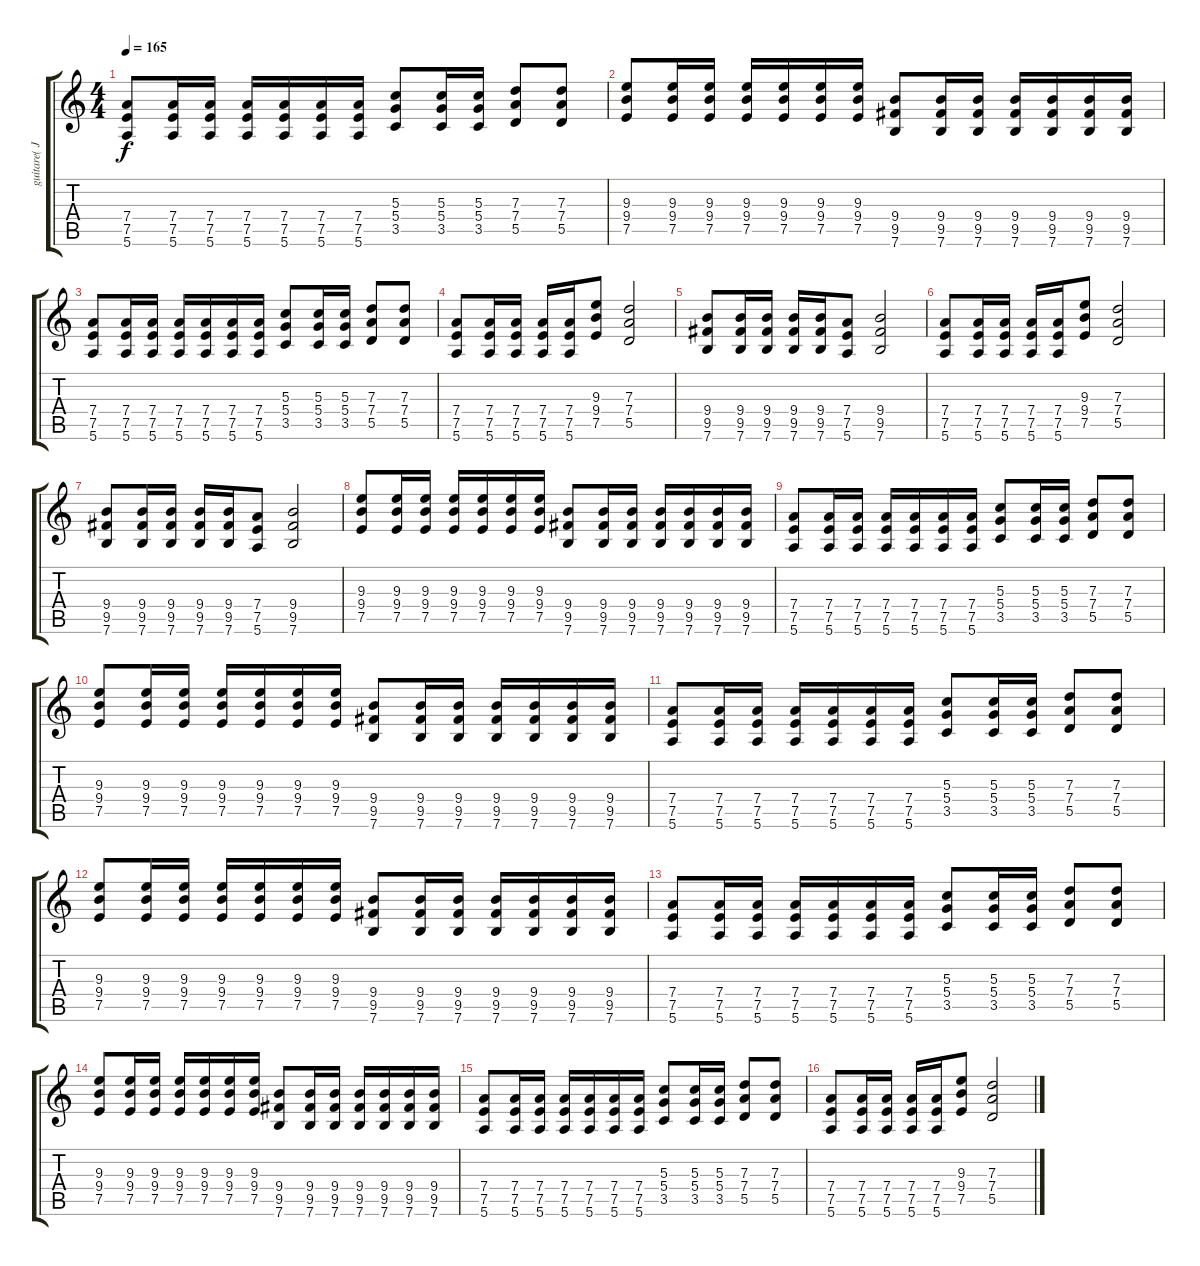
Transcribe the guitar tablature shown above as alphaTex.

\track ("guitare( Jake )" "guitare( J") {instrument distortionguitar}
\staff {score tabs}
\tuning (E4 B3 G3 D3 A2 E2) {hide}
\ts (4 4)
\tempo 165
\clef g2
\ks c
(7.4 7.5 5.6).8{dy f} (7.4 7.5 5.6).16 (7.4 7.5 5.6).16 (7.4 7.5 5.6).16 (7.4 7.5 5.6).16 (7.4 7.5 5.6).16 (7.4 7.5 5.6).16 (5.3 5.4 3.5).8 (5.3 5.4 3.5).16 (5.3 5.4 3.5).16 (7.3 7.4 5.5).8 (7.3 7.4 5.5).8 |
(9.3 9.4 7.5).8 (9.3 9.4 7.5).16 (9.3 9.4 7.5).16 (9.3 9.4 7.5).16 (9.3 9.4 7.5).16 (9.3 9.4 7.5).16 (9.3 9.4 7.5).16 (9.4 9.5 7.6).8 (9.4 9.5 7.6).16 (9.4 9.5 7.6).16 (9.4 9.5 7.6).16 (9.4 9.5 7.6).16 (9.4 9.5 7.6).16 (9.4 9.5 7.6).16 |
(7.4 7.5 5.6).8 (7.4 7.5 5.6).16 (7.4 7.5 5.6).16 (7.4 7.5 5.6).16 (7.4 7.5 5.6).16 (7.4 7.5 5.6).16 (7.4 7.5 5.6).16 (5.3 5.4 3.5).8 (5.3 5.4 3.5).16 (5.3 5.4 3.5).16 (7.3 7.4 5.5).8 (7.3 7.4 5.5).8 |
(7.4 7.5 5.6).8 (7.4 7.5 5.6).16 (7.4 7.5 5.6).16 (7.4 7.5 5.6).16 (7.4 7.5 5.6).16 (9.3 9.4 7.5).8 (7.3 7.4 5.5).2 |
(9.4 9.5 7.6).8 (9.4 9.5 7.6).16 (9.4 9.5 7.6).16 (9.4 9.5 7.6).16 (9.4 9.5 7.6).16 (7.4 7.5 5.6).8 (9.4 9.5 7.6).2 |
(7.4 7.5 5.6).8 (7.4 7.5 5.6).16 (7.4 7.5 5.6).16 (7.4 7.5 5.6).16 (7.4 7.5 5.6).16 (9.3 9.4 7.5).8 (7.3 7.4 5.5).2 |
(9.4 9.5 7.6).8 (9.4 9.5 7.6).16 (9.4 9.5 7.6).16 (9.4 9.5 7.6).16 (9.4 9.5 7.6).16 (7.4 7.5 5.6).8 (9.4 9.5 7.6).2 |
(9.3 9.4 7.5).8 (9.3 9.4 7.5).16 (9.3 9.4 7.5).16 (9.3 9.4 7.5).16 (9.3 9.4 7.5).16 (9.3 9.4 7.5).16 (9.3 9.4 7.5).16 (9.4 9.5 7.6).8 (9.4 9.5 7.6).16 (9.4 9.5 7.6).16 (9.4 9.5 7.6).16 (9.4 9.5 7.6).16 (9.4 9.5 7.6).16 (9.4 9.5 7.6).16 |
(7.4 7.5 5.6).8 (7.4 7.5 5.6).16 (7.4 7.5 5.6).16 (7.4 7.5 5.6).16 (7.4 7.5 5.6).16 (7.4 7.5 5.6).16 (7.4 7.5 5.6).16 (5.3 5.4 3.5).8 (5.3 5.4 3.5).16 (5.3 5.4 3.5).16 (7.3 7.4 5.5).8 (7.3 7.4 5.5).8 |
(9.3 9.4 7.5).8 (9.3 9.4 7.5).16 (9.3 9.4 7.5).16 (9.3 9.4 7.5).16 (9.3 9.4 7.5).16 (9.3 9.4 7.5).16 (9.3 9.4 7.5).16 (9.4 9.5 7.6).8 (9.4 9.5 7.6).16 (9.4 9.5 7.6).16 (9.4 9.5 7.6).16 (9.4 9.5 7.6).16 (9.4 9.5 7.6).16 (9.4 9.5 7.6).16 |
(7.4 7.5 5.6).8 (7.4 7.5 5.6).16 (7.4 7.5 5.6).16 (7.4 7.5 5.6).16 (7.4 7.5 5.6).16 (7.4 7.5 5.6).16 (7.4 7.5 5.6).16 (5.3 5.4 3.5).8 (5.3 5.4 3.5).16 (5.3 5.4 3.5).16 (7.3 7.4 5.5).8 (7.3 7.4 5.5).8 |
(9.3 9.4 7.5).8 (9.3 9.4 7.5).16 (9.3 9.4 7.5).16 (9.3 9.4 7.5).16 (9.3 9.4 7.5).16 (9.3 9.4 7.5).16 (9.3 9.4 7.5).16 (9.4 9.5 7.6).8 (9.4 9.5 7.6).16 (9.4 9.5 7.6).16 (9.4 9.5 7.6).16 (9.4 9.5 7.6).16 (9.4 9.5 7.6).16 (9.4 9.5 7.6).16 |
(7.4 7.5 5.6).8 (7.4 7.5 5.6).16 (7.4 7.5 5.6).16 (7.4 7.5 5.6).16 (7.4 7.5 5.6).16 (7.4 7.5 5.6).16 (7.4 7.5 5.6).16 (5.3 5.4 3.5).8 (5.3 5.4 3.5).16 (5.3 5.4 3.5).16 (7.3 7.4 5.5).8 (7.3 7.4 5.5).8 |
(9.3 9.4 7.5).8 (9.3 9.4 7.5).16 (9.3 9.4 7.5).16 (9.3 9.4 7.5).16 (9.3 9.4 7.5).16 (9.3 9.4 7.5).16 (9.3 9.4 7.5).16 (9.4 9.5 7.6).8 (9.4 9.5 7.6).16 (9.4 9.5 7.6).16 (9.4 9.5 7.6).16 (9.4 9.5 7.6).16 (9.4 9.5 7.6).16 (9.4 9.5 7.6).16 |
(7.4 7.5 5.6).8 (7.4 7.5 5.6).16 (7.4 7.5 5.6).16 (7.4 7.5 5.6).16 (7.4 7.5 5.6).16 (7.4 7.5 5.6).16 (7.4 7.5 5.6).16 (5.3 5.4 3.5).8 (5.3 5.4 3.5).16 (5.3 5.4 3.5).16 (7.3 7.4 5.5).8 (7.3 7.4 5.5).8 |
(7.4 7.5 5.6).8 (7.4 7.5 5.6).16 (7.4 7.5 5.6).16 (7.4 7.5 5.6).16 (7.4 7.5 5.6).16 (9.3 9.4 7.5).8 (7.3 7.4 5.5).2
